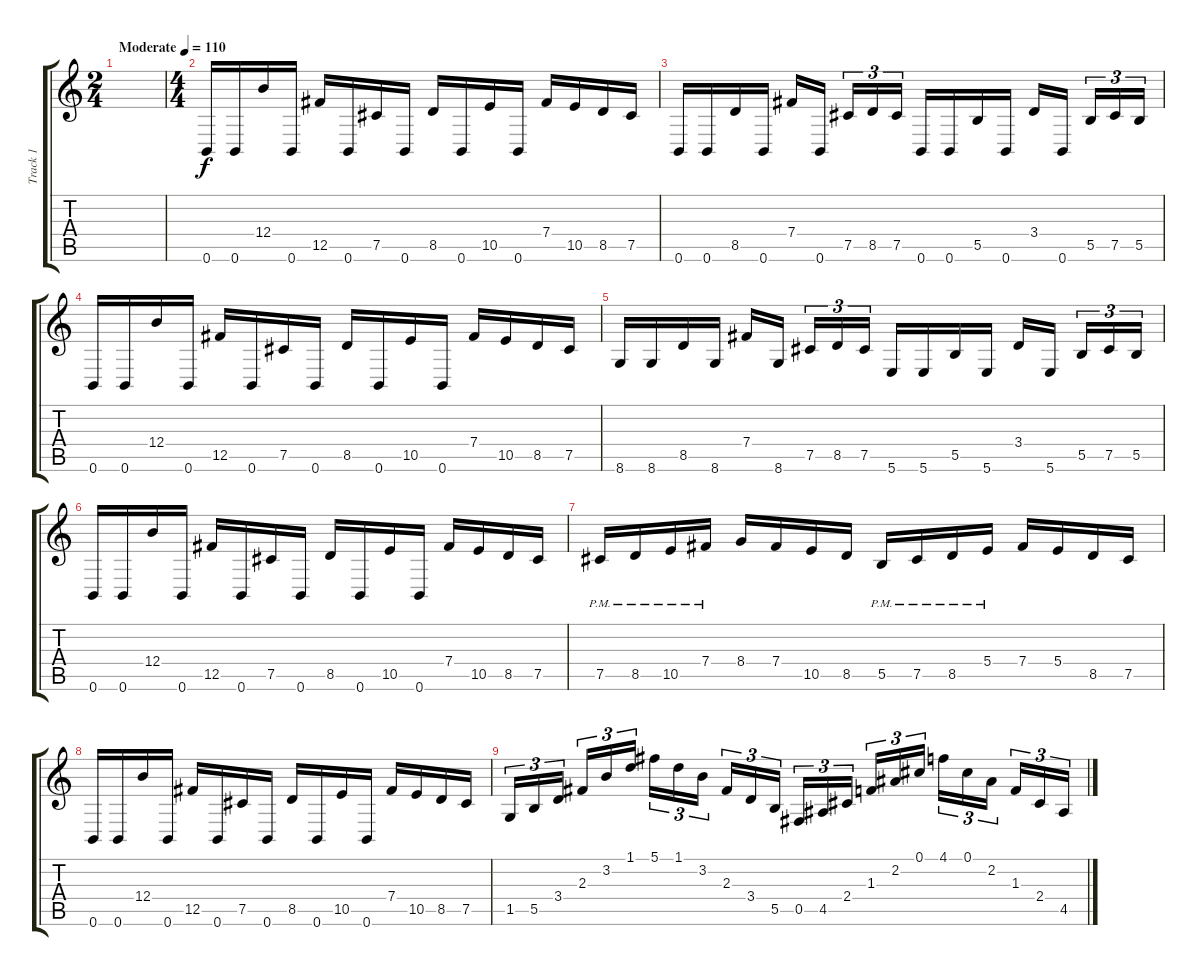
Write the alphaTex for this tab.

\track ("Track 1" "Track 1") {instrument distortionguitar}
\staff {score tabs}
\tuning (Db4 Ab3 E3 B2 Gb2 B1) {hide}
\ts (2 4)
\tempo (110 "Moderate")
\clef g2
\ks c
|
\ts (4 4)
0.6.16 0.6.16 12.4.16 0.6.16 12.5.16 0.6.16 7.5.16 0.6.16 8.5.16 0.6.16 10.5.16 0.6.16 7.4.16 10.5.16 8.5.16 7.5.16 |
0.6.16 0.6.16 8.5.16 0.6.16 7.4.16 0.6.16{beam splitsecondary} 7.5.16{tu (3 2)} 8.5.16{tu (3 2)} 7.5.16{tu (3 2)} 0.6.16 0.6.16 5.5.16 0.6.16 3.4.16 0.6.16{beam splitsecondary} 5.5.16{tu (3 2)} 7.5.16{tu (3 2)} 5.5.16{tu (3 2)} |
0.6.16 0.6.16 12.4.16 0.6.16 12.5.16 0.6.16 7.5.16 0.6.16 8.5.16 0.6.16 10.5.16 0.6.16 7.4.16 10.5.16 8.5.16 7.5.16 |
8.6.16 8.6.16 8.5.16 8.6.16 7.4.16 8.6.16{beam splitsecondary} 7.5.16{tu (3 2)} 8.5.16{tu (3 2)} 7.5.16{tu (3 2)} 5.6.16 5.6.16 5.5.16 5.6.16 3.4.16 5.6.16{beam splitsecondary} 5.5.16{tu (3 2)} 7.5.16{tu (3 2)} 5.5.16{tu (3 2)} |
0.6.16 0.6.16 12.4.16 0.6.16 12.5.16 0.6.16 7.5.16 0.6.16 8.5.16 0.6.16 10.5.16 0.6.16 7.4.16 10.5.16 8.5.16 7.5.16 |
7.5{pm}.16 8.5{pm}.16 10.5{pm}.16 7.4{pm}.16 8.4.16 7.4.16 10.5.16 8.5.16 5.5{pm}.16 7.5{pm}.16 8.5{pm}.16 5.4{pm}.16 7.4.16 5.4.16 8.5.16 7.5.16 |
0.6.16 0.6.16 12.4.16 0.6.16 12.5.16 0.6.16 7.5.16 0.6.16 8.5.16 0.6.16 10.5.16 0.6.16 7.4.16 10.5.16 8.5.16 7.5.16 |
1.5.16{tu (3 2)} 5.5.16{tu (3 2)} 3.4.16{tu (3 2) beam splitsecondary} 2.3.16{tu (3 2)} 3.2.16{tu (3 2)} 1.1.16{tu (3 2)} 5.1.16{tu (3 2)} 1.1.16{tu (3 2)} 3.2.16{tu (3 2) beam splitsecondary} 2.3.16{tu (3 2)} 3.4.16{tu (3 2)} 5.5.16{tu (3 2)} 0.5.16{tu (3 2)} 4.5.16{tu (3 2)} 2.4.16{tu (3 2) beam splitsecondary} 1.3.16{tu (3 2)} 2.2.16{tu (3 2)} 0.1.16{tu (3 2)} 4.1.16{tu (3 2)} 0.1.16{tu (3 2)} 2.2.16{tu (3 2) beam splitsecondary} 1.3.16{tu (3 2)} 2.4.16{tu (3 2)} 4.5.16{tu (3 2)}
